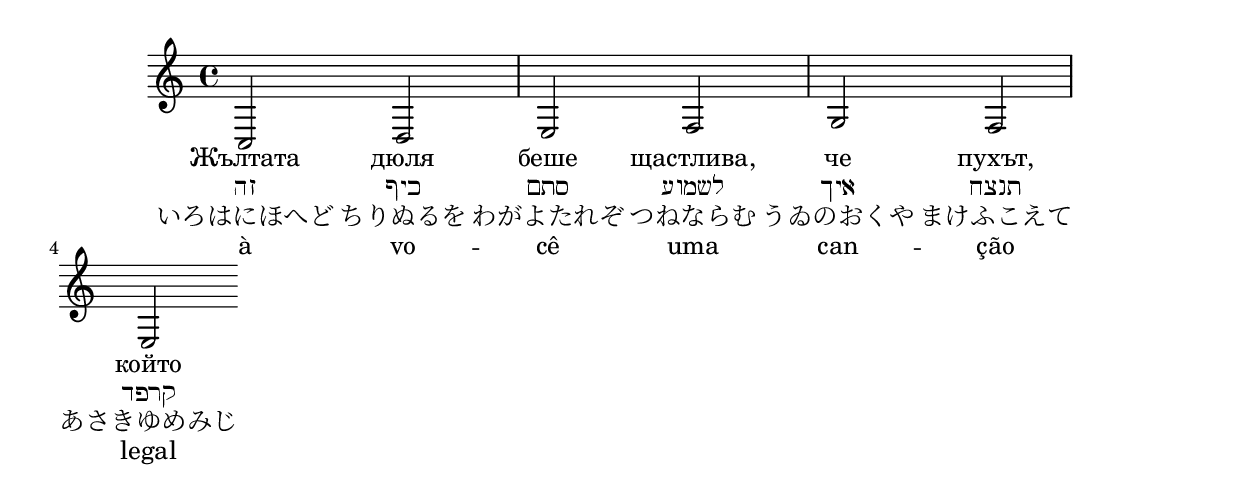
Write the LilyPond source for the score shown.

%% Do not edit this file; it is auto-generated from input/new
%% This file is in the public domain.
\version "2.11.35"

%% Edit this file using a Unicode aware editor, such as GVIM, GEDIT, Emacs

%{

You may have to install additional fonts.

Red Hat Fedora

    taipeifonts fonts-xorg-truetype ttfonts-ja fonts-arabic \
	 ttfonts-zh_CN fonts-ja fonts-hebrew 

Debian GNU/Linux

   apt-get install emacs-intl-fonts xfonts-intl-.* \
	ttf-kochi-gothic ttf-kochi-mincho \
	xfonts-bolkhov-75dpi xfonts-cronyx-100dpi xfonts-cronyx-75dpi 
%} 

\header {
  doctitle = "UTF-8"
  lsrtags = "text"
  texidoc = "Various scripts may be used for texts (like titles and
lyrics) introduced by entering them in UTF-8 encoding, and using a
Pango based backend.  Depending on the fonts installed, this fragment
will render Bulgarian (Cyrillic), Hebrew, Japanese and Portuguese.

"
  
}
% begin verbatim
% end verbatim - this comment is a hack to prevent texinfo.tex
% from choking on non-European UTF-8 subsets
% Cyrillic font
bulgarian = \lyricmode {
  Жълтата дюля беше щастлива, че пухът, който цъфна, замръзна като гьон.
}

hebrew = \lyricmode { 
  זה כיף סתם לשמוע איך תנצח קרפד עץ טוב בגן.
}

japanese = \lyricmode {  
  いろはにほへど ちりぬるを
  わがよたれぞ  つねならむ
  うゐのおくや  まけふこえて
  あさきゆめみじ ゑひもせず 
}

% "a legal song to you"
portuguese = \lyricmode { 
  à vo -- cê uma can -- ção legal
}

\paper {
  ragged-right = ##t
}

\relative  { 
  c2 d e f g f e
}
\addlyrics { \bulgarian }
\addlyrics { \hebrew }
\addlyrics { \japanese }
\addlyrics { \portuguese }
